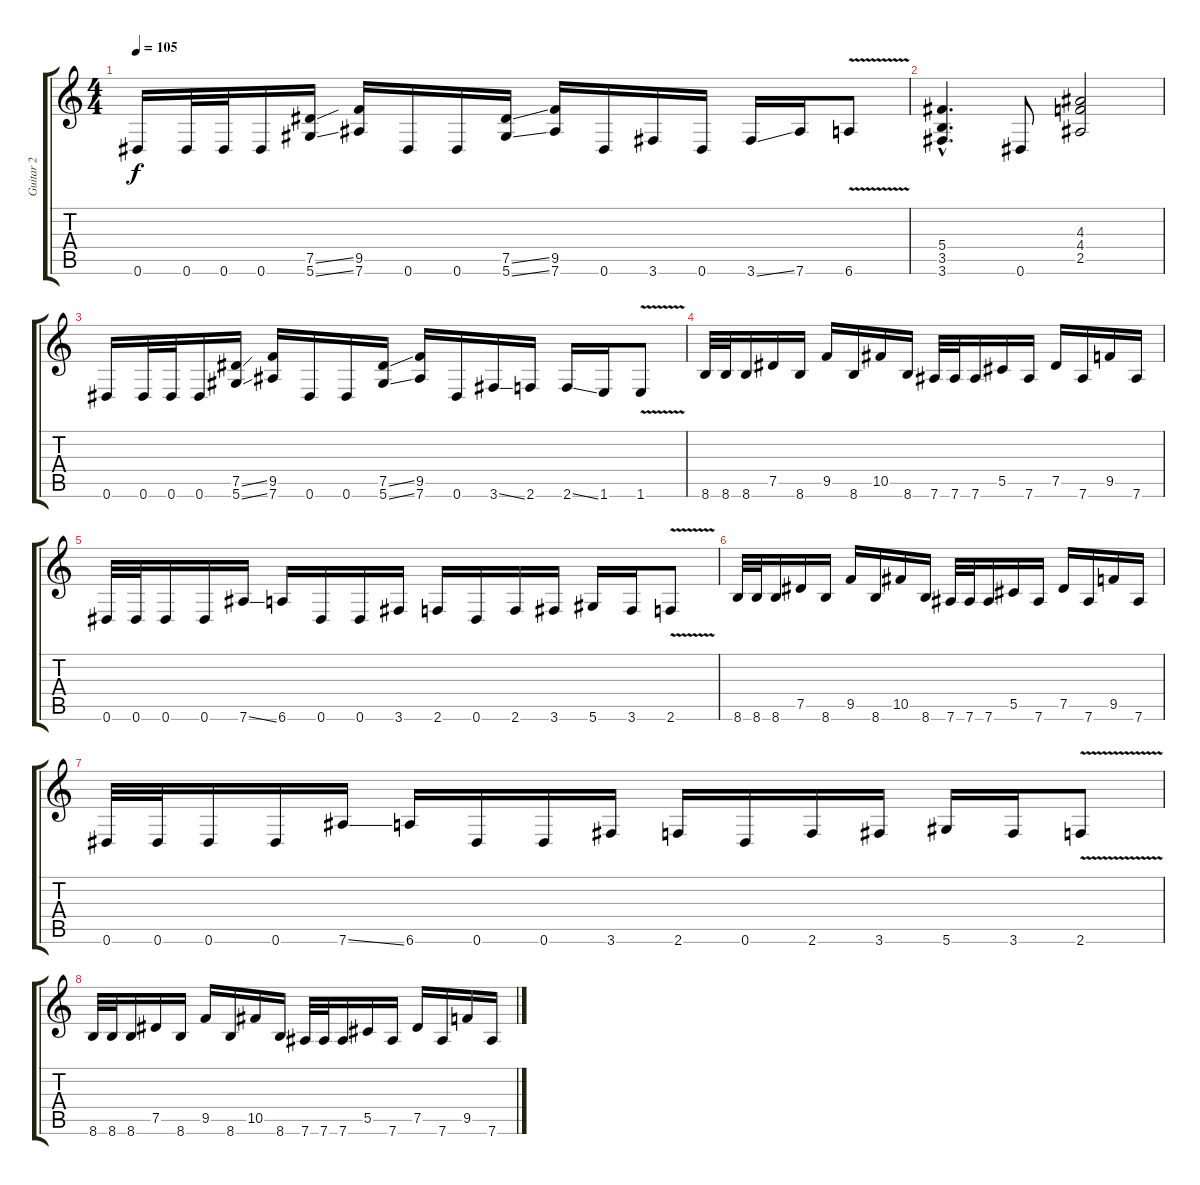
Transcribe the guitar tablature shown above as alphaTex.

\track ("Guitar 2" "Guitar 2") {instrument overdrivenguitar}
\staff {score tabs}
\tuning (Eb4 Bb3 Gb3 Db3 Ab2 Eb2) {hide}
\ts (4 4)
\tempo 105
\clef g2
\ks c
0.6.16{dy f} 0.6.32 0.6.32 0.6.16 (7.5{ss} 5.6{ss}).16 (9.5 7.6).16 0.6.16 0.6.16 (7.5{ss} 5.6{ss}).16 (9.5 7.6).16 0.6.16 3.6.16 0.6.16 3.6{ss}.16 7.6.16 6.6{v}.8 |
(5.4{hac} 3.5{hac} 3.6{hac}).4{d} 0.6.8 (4.3 4.4 2.5).2 |
0.6.16 0.6.32 0.6.32 0.6.16 (7.5{ss} 5.6{ss}).16 (9.5 7.6).16 0.6.16 0.6.16 (7.5{ss} 5.6{ss}).16 (9.5 7.6).16 0.6.16 3.6{ss}.16 2.6.16 2.6{ss}.16 1.6.16 1.6{v}.8 |
8.6.32 8.6.32 8.6.16 7.5.16 8.6.16 9.5.16 8.6.16 10.5.16 8.6.16 7.6.32 7.6.32 7.6.16 5.5.16 7.6.16 7.5.16 7.6.16 9.5.16 7.6.16 |
0.6.32 0.6.32 0.6.16 0.6.16 7.6{ss}.16 6.6.16 0.6.16 0.6.16 3.6.16 2.6.16 0.6.16 2.6.16 3.6.16 5.6.16 3.6.16 2.6{v}.8 |
8.6.32 8.6.32 8.6.16 7.5.16 8.6.16 9.5.16 8.6.16 10.5.16 8.6.16 7.6.32 7.6.32 7.6.16 5.5.16 7.6.16 7.5.16 7.6.16 9.5.16 7.6.16 |
0.6.32 0.6.32 0.6.16 0.6.16 7.6{ss}.16 6.6.16 0.6.16 0.6.16 3.6.16 2.6.16 0.6.16 2.6.16 3.6.16 5.6.16 3.6.16 2.6{v}.8 |
8.6.32 8.6.32 8.6.16 7.5.16 8.6.16 9.5.16 8.6.16 10.5.16 8.6.16 7.6.32 7.6.32 7.6.16 5.5.16 7.6.16 7.5.16 7.6.16 9.5.16 7.6.16
